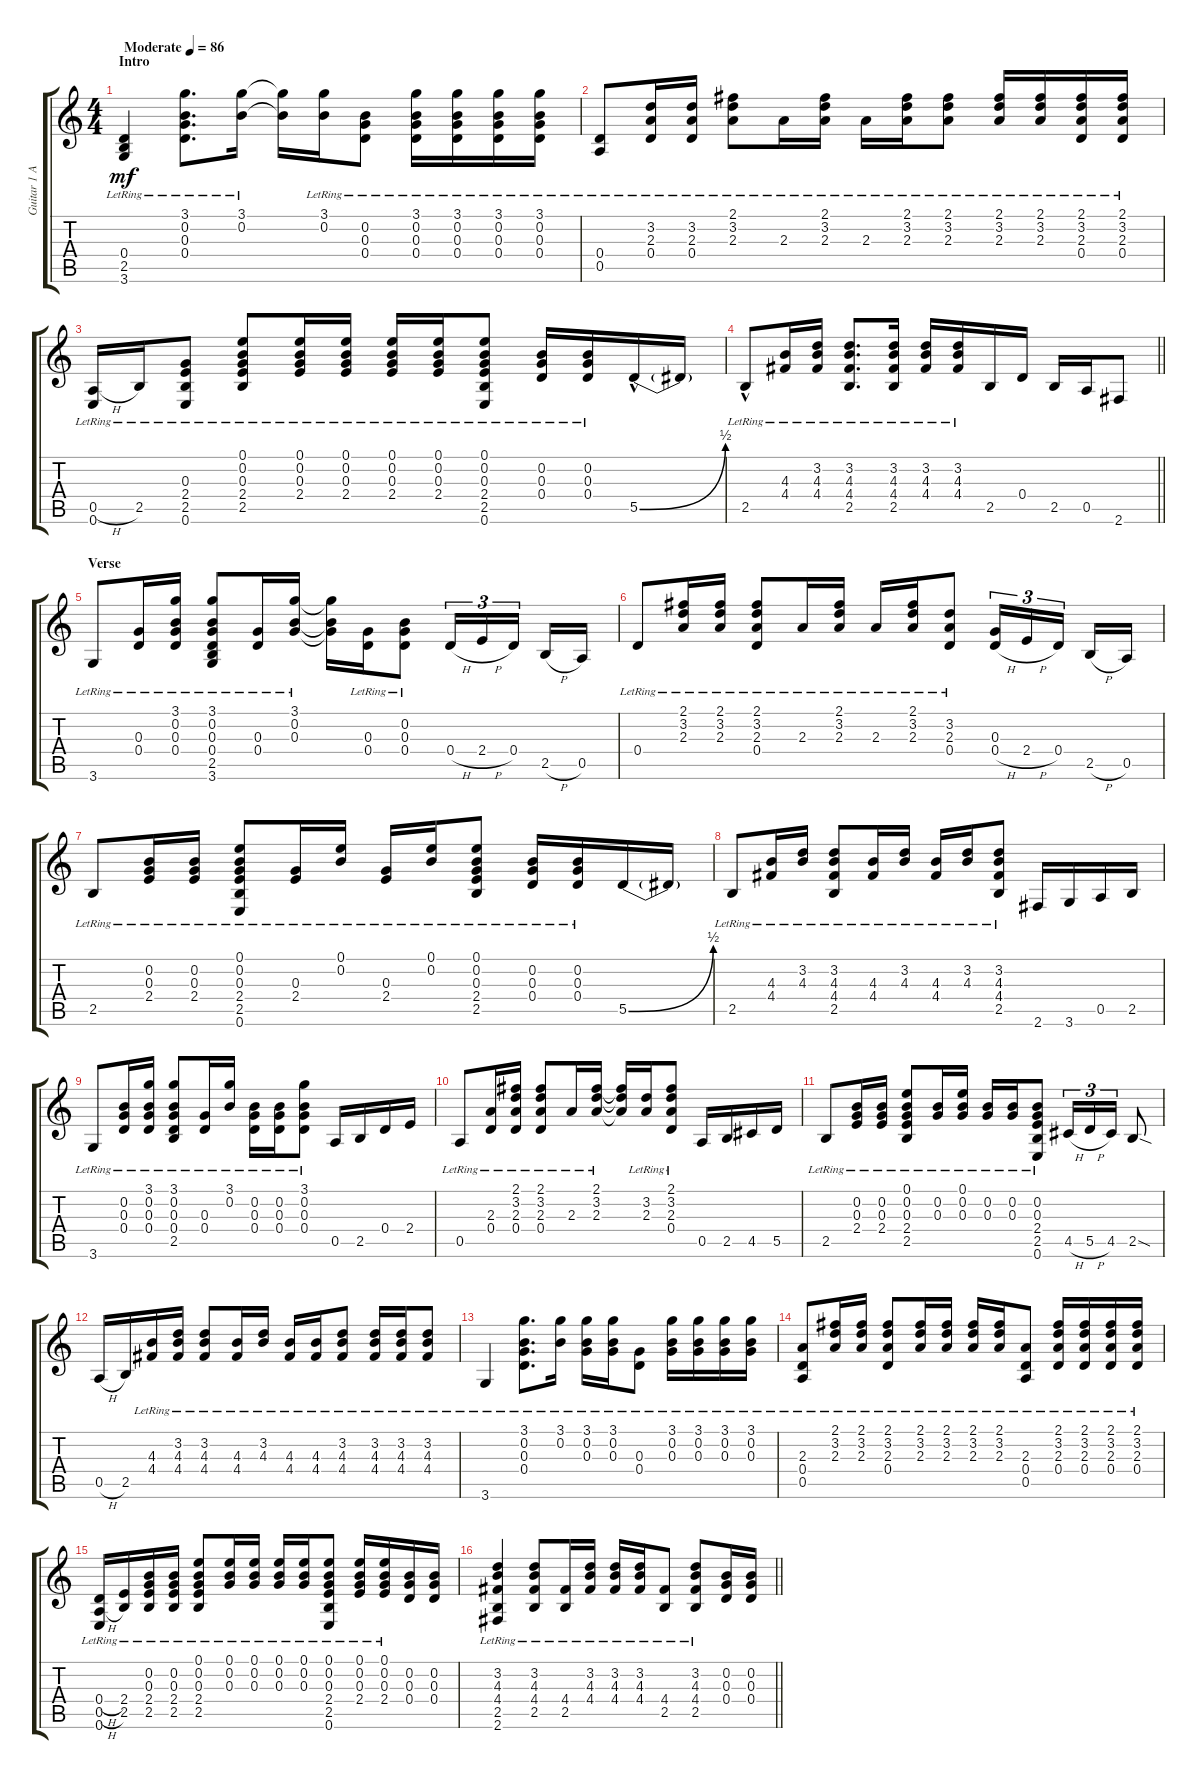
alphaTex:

\track ("Guitar 1 A (Clean)" "Guitar 1 A") {instrument electricguitarclean}
\staff {score tabs}
\tuning (E4 B3 G3 D3 A2 E2) {hide}
\ts (4 4)
\section ("" "Intro")
\tempo (86 "Moderate")
\clef g2
\ks c
(0.4{lr} 2.5{lr} 3.6{lr}).4{dy mf instrument electricguitarclean} (3.1{lr} 0.2{lr} 0.3{lr} 0.4{lr}).8{d} (3.1{lr} 0.2{lr}).16 (3.1{t} 0.2{t}).16 (3.1{lr} 0.2{lr}).16 (0.2{lr} 0.3{lr} 0.4{lr}).8 (3.1{lr} 0.2{lr} 0.3{lr} 0.4{lr}).16 (3.1{lr} 0.2{lr} 0.3{lr} 0.4{lr}).16 (3.1{lr} 0.2{lr} 0.3{lr} 0.4{lr}).16 (3.1{lr} 0.2{lr} 0.3{lr} 0.4{lr}).16 |
(0.4{lr} 0.5{lr}).8 (3.2{lr} 2.3{lr} 0.4{lr}).16 (3.2{lr} 2.3{lr} 0.4{lr}).16 (2.1{lr} 3.2{lr} 2.3{lr}).8 2.3{lr}.16 (2.1{lr} 3.2{lr} 2.3{lr}).16 2.3{lr}.16 (2.1{lr} 3.2{lr} 2.3{lr}).16 (2.1{lr} 3.2{lr} 2.3{lr}).8 (2.1{lr} 3.2{lr} 2.3{lr}).16 (2.1{lr} 3.2{lr} 2.3{lr}).16 (2.1{lr} 3.2{lr} 2.3{lr} 0.4{lr}).16 (2.1{lr} 3.2{lr} 2.3{lr} 0.4{lr}).16 |
(0.5{h lr} 0.6{lr}).16 2.5{lr}.16 (0.3{lr} 2.4{lr} 2.5{lr} 0.6{lr}).8 (0.1{lr} 0.2{lr} 0.3{lr} 2.4{lr} 2.5{lr}).8 (0.1{lr} 0.2{lr} 0.3{lr} 2.4{lr}).16 (0.1{lr} 0.2{lr} 0.3{lr} 2.4{lr}).16 (0.1{lr} 0.2{lr} 0.3{lr} 2.4{lr}).16 (0.1{lr} 0.2{lr} 0.3{lr} 2.4{lr}).16 (0.1{lr} 0.2{lr} 0.3{lr} 2.4{lr} 2.5{lr} 0.6{lr}).8 (0.2{lr} 0.3{lr} 0.4{lr}).16 (0.2{lr} 0.3{lr} 0.4{lr}).16 5.5{be (bend 0 0 60 2) hac}.16 5.5{t}.16 |
\barLineRight lightlight
2.5{hac lr}.8 (4.3{lr} 4.4{lr}).16 (3.2{lr} 4.3{lr} 4.4{lr}).16 (3.2{lr} 4.3{lr} 4.4{lr} 2.5{lr}).8{d} (3.2{lr} 4.3{lr} 4.4{lr} 2.5{lr}).16 (3.2{lr} 4.3{lr} 4.4{lr}).16 (3.2{lr} 4.3{lr} 4.4{lr}).16 2.5.16 0.4.16 2.5.16 0.5.16 2.6.8 |
\section ("" "Verse")
3.6{lr}.8 (0.3{lr} 0.4{lr}).16 (3.1{lr} 0.2{lr} 0.3{lr} 0.4{lr}).16 (3.1{lr} 0.2{lr} 0.3{lr} 0.4{lr} 2.5{lr} 3.6{lr}).8 (0.3{lr} 0.4{lr}).16 (3.1{lr} 0.2{lr} 0.3{lr}).16 (3.1{t} 0.2{t} 0.3{t}).16 (0.3{lr} 0.4{lr}).16 (0.2{lr} 0.3{lr} 0.4{lr}).8 0.4{h}.16{tu (3 2)} 2.4{h}.16{tu (3 2)} 0.4.16{tu (3 2) beam splitsecondary} 2.5{h}.16 0.5.16 |
0.4{lr}.8 (2.1{lr} 3.2{lr} 2.3{lr}).16 (2.1{lr} 3.2{lr} 2.3{lr}).16 (2.1{lr} 3.2{lr} 2.3{lr} 0.4{lr}).8 2.3{lr}.16 (2.1{lr} 3.2{lr} 2.3{lr}).16 2.3{lr}.16 (2.1{lr} 3.2{lr} 2.3{lr}).16 (3.2{lr} 2.3{lr} 0.4{lr}).8 (0.3 0.4{h}).16{tu (3 2)} 2.4{h}.16{tu (3 2)} 0.4.16{tu (3 2) beam splitsecondary} 2.5{h}.16 0.5.16 |
2.5{lr}.8 (0.2{lr} 0.3{lr} 2.4{lr}).16 (0.2{lr} 0.3{lr} 2.4{lr}).16 (0.1{lr} 0.2{lr} 0.3{lr} 2.4{lr} 2.5{lr} 0.6{lr}).8 (0.3{lr} 2.4{lr}).16 (0.1{lr} 0.2{lr}).16 (0.3{lr} 2.4{lr}).16 (0.1{lr} 0.2{lr}).16 (0.1{lr} 0.2{lr} 0.3{lr} 2.4{lr} 2.5{lr}).8 (0.2{lr} 0.3{lr} 0.4{lr}).16 (0.2{lr} 0.3{lr} 0.4{lr}).16 5.5{be (bend 0 0 60 2)}.16 5.5{t}.16 |
2.5{lr}.8 (4.3{lr} 4.4{lr}).16 (3.2{lr} 4.3{lr}).16 (3.2{lr} 4.3{lr} 4.4{lr} 2.5{lr}).8 (4.3{lr} 4.4{lr}).16 (3.2{lr} 4.3{lr}).16 (4.3{lr} 4.4{lr}).16 (3.2{lr} 4.3{lr}).16 (3.2{lr} 4.3{lr} 4.4{lr} 2.5{lr}).8 2.6.16 3.6.16 0.5.16 2.5.16 |
3.6{lr}.8 (0.2{lr} 0.3{lr} 0.4{lr}).16 (3.1{lr} 0.2{lr} 0.3{lr} 0.4{lr}).16 (3.1{lr} 0.2{lr} 0.3{lr} 0.4{lr} 2.5{lr}).8 (0.3{lr} 0.4{lr}).16 (3.1{lr} 0.2{lr}).16 (0.2{lr} 0.3{lr} 0.4{lr}).16 (0.2{lr} 0.3{lr} 0.4{lr}).16 (3.1{lr} 0.2{lr} 0.3{lr} 0.4{lr}).8 0.5.16 2.5.16 0.4.16 2.4.16 |
0.5{lr}.8 (2.3{lr} 0.4{lr}).16 (2.1{lr} 3.2{lr} 2.3{lr} 0.4{lr}).16 (2.1{lr} 3.2{lr} 2.3{lr} 0.4{lr}).8 2.3{lr}.16 (2.1{lr} 3.2{lr} 2.3{lr}).16 (2.1{t} 3.2{t} 2.3{t}).16 (3.2{lr} 2.3{lr}).16 (2.1{lr} 3.2{lr} 2.3{lr} 0.4{lr}).8 0.5.16 2.5.16 4.5.16 5.5.16 |
2.5{lr}.8 (0.2{lr} 0.3{lr} 2.4{lr}).16 (0.2{lr} 0.3{lr} 2.4{lr}).16 (0.1{lr} 0.2{lr} 0.3{lr} 2.4{lr} 2.5{lr}).8 (0.2{lr} 0.3{lr}).16 (0.1{lr} 0.2{lr} 0.3{lr}).16 (0.2{lr} 0.3{lr}).16 (0.2{lr} 0.3{lr}).16 (0.2{lr} 0.3{lr} 2.4{lr} 2.5{lr} 0.6{lr}).8 4.5{h}.16{tu (3 2)} 5.5{h}.16{tu (3 2)} 4.5.16{tu (3 2)} 2.5{sod}.8 |
0.5{h}.16 2.5.16 (4.3{lr} 4.4{lr}).16 (3.2{lr} 4.3{lr} 4.4{lr}).16 (3.2{lr} 4.3{lr} 4.4{lr}).8 (4.3{lr} 4.4{lr}).16 (3.2{lr} 4.3{lr}).16 (4.3{lr} 4.4{lr}).16 (4.3{lr} 4.4{lr}).16 (3.2{lr} 4.3{lr} 4.4{lr}).8 (3.2{lr} 4.3{lr} 4.4{lr}).16 (3.2{lr} 4.3{lr} 4.4{lr}).16 (3.2{lr} 4.3{lr} 4.4{lr}).8 |
3.6{lr}.4 (3.1{lr} 0.2{lr} 0.3{lr} 0.4{lr}).8{d} (3.1{lr} 0.2{lr}).16 (3.1{lr} 0.2{lr} 0.3{lr}).16 (3.1{lr} 0.2{lr} 0.3{lr}).16 (0.3{lr} 0.4{lr}).8 (3.1{lr} 0.2{lr} 0.3{lr}).16 (3.1{lr} 0.2{lr} 0.3{lr}).16 (3.1{lr} 0.2{lr} 0.3{lr}).16 (3.1{lr} 0.2{lr} 0.3{lr}).16 |
(2.3{lr} 0.4{lr} 0.5{lr}).8 (2.1{lr} 3.2{lr} 2.3{lr}).16 (2.1{lr} 3.2{lr} 2.3{lr}).16 (2.1{lr} 3.2{lr} 2.3{lr} 0.4{lr}).8 (2.1{lr} 3.2{lr} 2.3{lr}).16 (2.1{lr} 3.2{lr} 2.3{lr}).16 (2.1{lr} 3.2{lr} 2.3{lr}).16 (2.1{lr} 3.2{lr} 2.3{lr}).16 (2.3{lr} 0.4{lr} 0.5{lr}).8 (2.1{lr} 3.2{lr} 2.3{lr} 0.4{lr}).16 (2.1{lr} 3.2{lr} 2.3{lr} 0.4{lr}).16 (2.1{lr} 3.2{lr} 2.3{lr} 0.4{lr}).16 (2.1{lr} 3.2{lr} 2.3{lr} 0.4{lr}).16 |
(0.4{h lr} 0.5{h lr} 0.6{lr}).16 (2.4{lr} 2.5{lr}).16 (0.2{lr} 0.3{lr} 2.4{lr} 2.5{lr}).16 (0.2{lr} 0.3{lr} 2.4{lr} 2.5{lr}).16 (0.1{lr} 0.2{lr} 0.3{lr} 2.4{lr} 2.5{lr}).8 (0.1{lr} 0.2{lr} 0.3{lr}).16 (0.1{lr} 0.2{lr} 0.3{lr}).16 (0.1{lr} 0.2{lr} 0.3{lr}).16 (0.1{lr} 0.2{lr} 0.3{lr}).16 (0.1{lr} 0.2{lr} 0.3{lr} 2.4{lr} 2.5{lr} 0.6{lr}).8 (0.1{lr} 0.2{lr} 0.3{lr} 2.4{lr}).16 (0.1{lr} 0.2{lr} 0.3{lr} 2.4{lr}).16 (0.2 0.3 0.4).16 (0.2 0.3 0.4).16 |
\barLineRight lightlight
(3.2{lr} 4.3{lr} 4.4{lr} 2.5{lr} 2.6{lr}).4 (3.2{lr} 4.3{lr} 4.4{lr} 2.5{lr}).8 (4.4{lr} 2.5{lr}).16 (3.2{lr} 4.3{lr} 4.4{lr}).16 (3.2{lr} 4.3{lr} 4.4{lr}).16 (3.2{lr} 4.3{lr} 4.4{lr}).16 (4.4{lr} 2.5{lr}).8 (3.2{lr} 4.3{lr} 4.4{lr} 2.5{lr}).8 (0.2 0.3 0.4).16 (0.2 0.3 0.4).16
